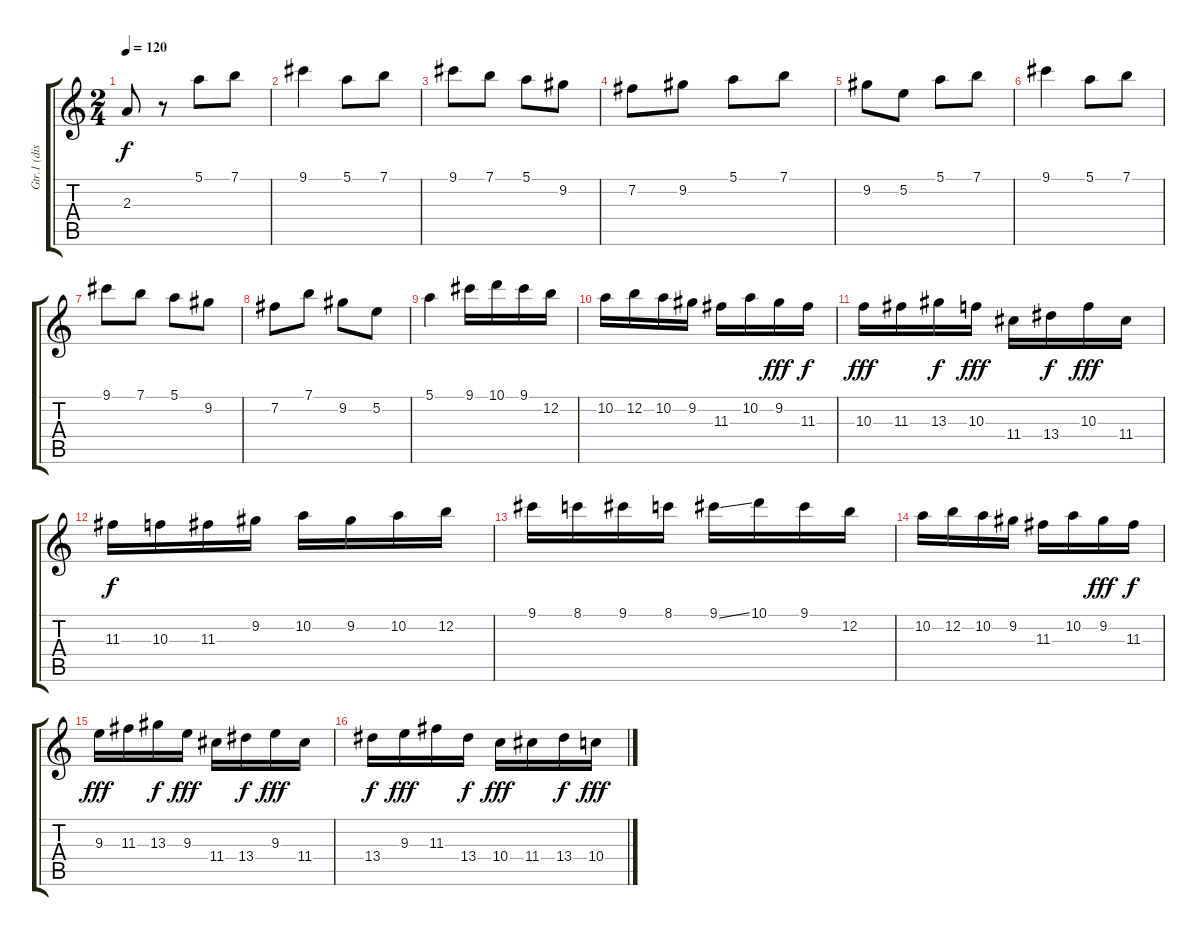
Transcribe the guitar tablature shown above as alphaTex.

\track ("Gtr.1 (disto)" "Gtr.1 (dis") {instrument distortionguitar}
\staff {score tabs}
\tuning (E4 B3 G3 D3 A2 E2) {hide}
\ts (2 4)
\tempo 120
\clef g2
\ks c
2.3.8{dy f} r.8 5.1.8 7.1.8 |
9.1.4 5.1.8 7.1.8 |
9.1.8 7.1.8 5.1.8 9.2.8 |
7.2.8 9.2.8 5.1.8 7.1.8 |
9.2.8 5.2.8 5.1.8 7.1.8 |
9.1.4 5.1.8 7.1.8 |
9.1.8 7.1.8 5.1.8 9.2.8 |
7.2.8 7.1.8 9.2.8 5.2.8 |
5.1.4 9.1.16 10.1.16 9.1.16 12.2.16 |
10.2.16 12.2.16 10.2.16 9.2.16 11.3.16 10.2.16 9.2.16{dy fff} 11.3.16{dy f} |
10.3.16{dy fff} 11.3.16 13.3.16{dy f} 10.3.16{dy fff} 11.4.16 13.4.16{dy f} 10.3.16{dy fff} 11.4.16 |
11.3.16{dy f} 10.3.16 11.3.16 9.2.16 10.2.16 9.2.16 10.2.16 12.2.16 |
9.1.16 8.1.16 9.1.16 8.1.16 9.1{ss}.16 10.1.16 9.1.16 12.2.16 |
10.2.16 12.2.16 10.2.16 9.2.16 11.3.16 10.2.16 9.2.16{dy fff} 11.3.16{dy f} |
9.3.16{dy fff} 11.3.16 13.3.16{dy f} 9.3.16{dy fff} 11.4.16 13.4.16{dy f} 9.3.16{dy fff} 11.4.16 |
13.4.16{dy f} 9.3.16{dy fff} 11.3.16 13.4.16{dy f} 10.4.16{dy fff} 11.4.16 13.4.16{dy f} 10.4.16{dy fff}
